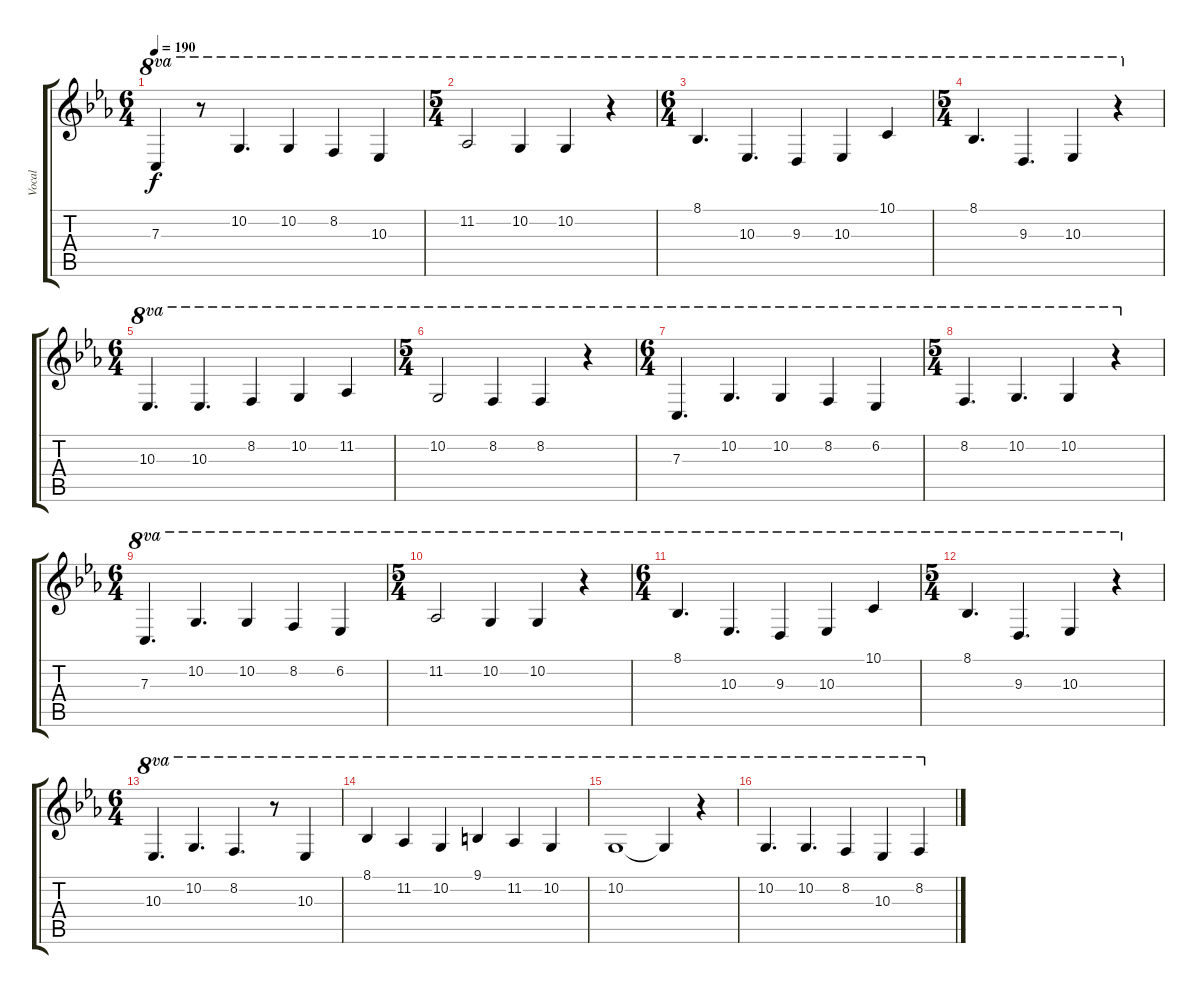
\track ("Vocal" "Vocal") {instrument clarinet}
\staff {score tabs}
\tuning (D4 A3 F3 C3 G2 C2) {hide}
\ts (6 4)
\tempo 190
\clef g2
\ks eb
7.3.4{ot 8va dy f} r.8{ot 8va} 10.2.4{d ot 8va} 10.2.4{ot 8va} 8.2.4{ot 8va} 10.3.4{ot 8va} |
\ts (5 4)
11.2.2{ot 8va} 10.2.4{ot 8va} 10.2.4{ot 8va} r.4{ot 8va} |
\ts (6 4)
8.1.4{d ot 8va} 10.3.4{d ot 8va} 9.3.4{ot 8va} 10.3.4{ot 8va} 10.1.4{ot 8va} |
\ts (5 4)
8.1.4{d ot 8va} 9.3.4{d ot 8va} 10.3.4{ot 8va} r.4{ot 8va} |
\ts (6 4)
10.3.4{d ot 8va} 10.3.4{d ot 8va} 8.2.4{ot 8va} 10.2.4{ot 8va} 11.2.4{ot 8va} |
\ts (5 4)
10.2.2{ot 8va} 8.2.4{ot 8va} 8.2.4{ot 8va} r.4{ot 8va} |
\ts (6 4)
7.3.4{d ot 8va} 10.2.4{d ot 8va} 10.2.4{ot 8va} 8.2.4{ot 8va} 6.2.4{ot 8va} |
\ts (5 4)
8.2.4{d ot 8va} 10.2.4{d ot 8va} 10.2.4{ot 8va} r.4{ot 8va} |
\ts (6 4)
7.3.4{d ot 8va} 10.2.4{d ot 8va} 10.2.4{ot 8va} 8.2.4{ot 8va} 6.2.4{ot 8va} |
\ts (5 4)
11.2.2{ot 8va} 10.2.4{ot 8va} 10.2.4{ot 8va} r.4{ot 8va} |
\ts (6 4)
8.1.4{d ot 8va} 10.3.4{d ot 8va} 9.3.4{ot 8va} 10.3.4{ot 8va} 10.1.4{ot 8va} |
\ts (5 4)
8.1.4{d ot 8va} 9.3.4{d ot 8va} 10.3.4{ot 8va} r.4{ot 8va} |
\ts (6 4)
10.3.4{d ot 8va} 10.2.4{d ot 8va} 8.2.4{d ot 8va} r.8{ot 8va} 10.3.4{ot 8va} |
8.1.4{ot 8va} 11.2.4{ot 8va} 10.2.4{ot 8va} 9.1.4{ot 8va} 11.2.4{ot 8va} 10.2.4{ot 8va} |
10.2.1{ot 8va} 10.2{t}.4{ot 8va} r.4{ot 8va} |
10.2.4{d ot 8va} 10.2.4{d ot 8va} 8.2.4{ot 8va} 10.3.4{ot 8va} 8.2.4{ot 8va}
